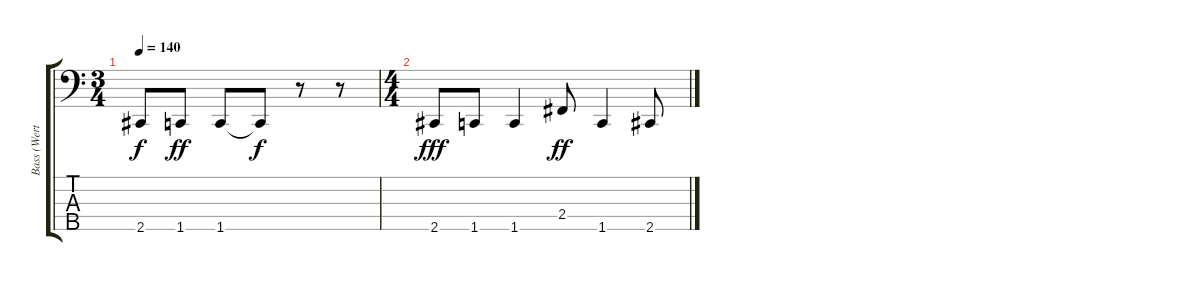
\track ("Bass (Werther)" "Bass (Wert") {instrument electricbasspick}
\staff {score tabs}
\tuning (G2 D2 A1 E1 B0) {hide}
\ts (3 4)
\tempo 140
\clef f4
\ks c
2.5{t}.8{dy f} 1.5.8{dy ff} 1.5.8 1.5{t}.8{dy f} r.8 r.8 |
\ts (4 4)
2.5.8{dy fff} 1.5.8 1.5.4 2.4.8{dy ff} 1.5.4 2.5.8
